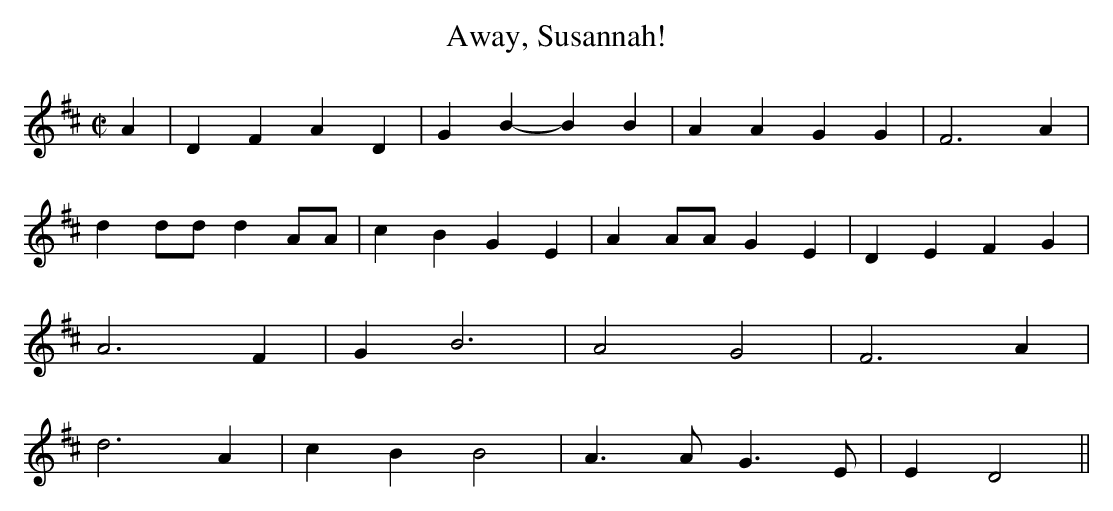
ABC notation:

X:1
T:Away, Susannah!
M:C|
L:1/8
K:D
A2|\
D2F2 A2D2|G2B2-B2B2|A2A2 G2G2|F6     A2|
d2dd d2AA|c2B2 G2E2|A2AA G2E2|D2E2 F2G2|
A6     F2|G2B6     |A4   G4  |F6     A2|
d6     A2|c2B2 B4  |A3A  G3E |E2D4    ||
